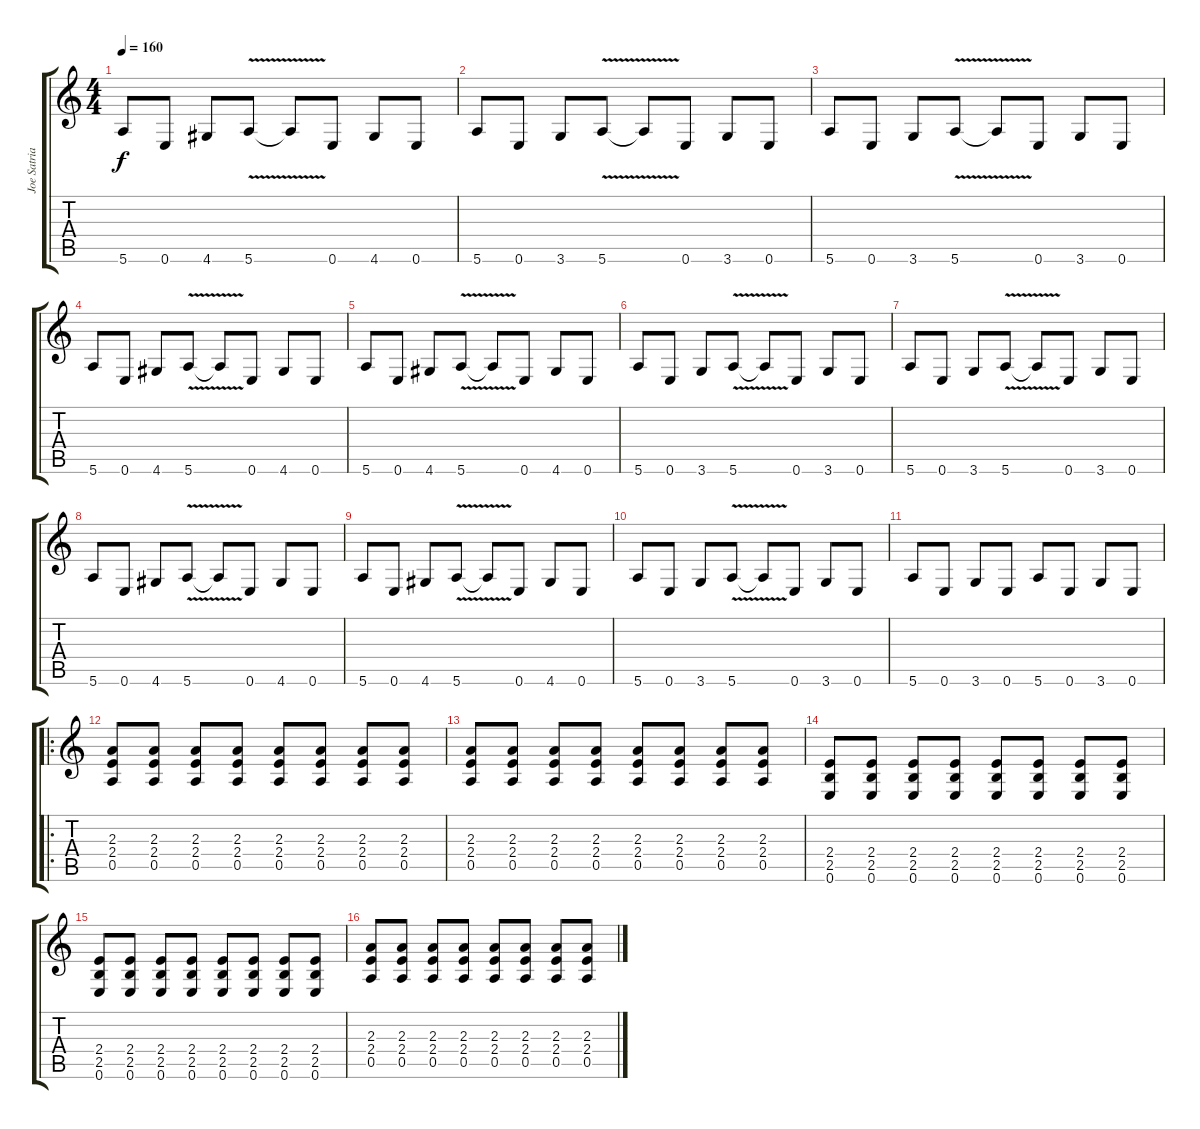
\track ("Joe Satriani rythmique" "Joe Satria") {instrument electricguitarmuted}
\staff {score tabs}
\tuning (E4 B3 G3 D3 A2 E2) {hide}
\ts (4 4)
\tempo 160
\clef g2
\ks c
5.6.8{dy f} 0.6.8 4.6.8 5.6{v}.8 5.6{t}.8 0.6.8 4.6.8 0.6.8 |
5.6.8 0.6.8 3.6.8 5.6{v}.8 5.6{t}.8 0.6.8 3.6.8 0.6.8 |
5.6.8 0.6.8 3.6.8 5.6{v}.8 5.6{t}.8 0.6.8 3.6.8 0.6.8 |
5.6.8 0.6.8 4.6.8 5.6{v}.8 5.6{t}.8 0.6.8 4.6.8 0.6.8 |
5.6.8 0.6.8 4.6.8 5.6{v}.8 5.6{t}.8 0.6.8 4.6.8 0.6.8 |
5.6.8 0.6.8 3.6.8 5.6{v}.8 5.6{t}.8 0.6.8 3.6.8 0.6.8 |
5.6.8 0.6.8 3.6.8 5.6{v}.8 5.6{t}.8 0.6.8 3.6.8 0.6.8 |
5.6.8 0.6.8 4.6.8 5.6{v}.8 5.6{t}.8 0.6.8 4.6.8 0.6.8 |
5.6.8 0.6.8 4.6.8 5.6{v}.8 5.6{t}.8 0.6.8 4.6.8 0.6.8 |
5.6.8 0.6.8 3.6.8 5.6{v}.8 5.6{t}.8 0.6.8 3.6.8 0.6.8 |
5.6.8 0.6.8 3.6.8 0.6.8 5.6.8 0.6.8 3.6.8 0.6.8 |
\ro
(2.3 2.4 0.5).8 (2.3 2.4 0.5).8 (2.3 2.4 0.5).8 (2.3 2.4 0.5).8 (2.3 2.4 0.5).8 (2.3 2.4 0.5).8 (2.3 2.4 0.5).8 (2.3 2.4 0.5).8 |
(2.3 2.4 0.5).8 (2.3 2.4 0.5).8 (2.3 2.4 0.5).8 (2.3 2.4 0.5).8 (2.3 2.4 0.5).8 (2.3 2.4 0.5).8 (2.3 2.4 0.5).8 (2.3 2.4 0.5).8 |
(2.4 2.5 0.6).8 (2.4 2.5 0.6).8 (2.4 2.5 0.6).8 (2.4 2.5 0.6).8 (2.4 2.5 0.6).8 (2.4 2.5 0.6).8 (2.4 2.5 0.6).8 (2.4 2.5 0.6).8 |
(2.4 2.5 0.6).8 (2.4 2.5 0.6).8 (2.4 2.5 0.6).8 (2.4 2.5 0.6).8 (2.4 2.5 0.6).8 (2.4 2.5 0.6).8 (2.4 2.5 0.6).8 (2.4 2.5 0.6).8 |
(2.3 2.4 0.5).8 (2.3 2.4 0.5).8 (2.3 2.4 0.5).8 (2.3 2.4 0.5).8 (2.3 2.4 0.5).8 (2.3 2.4 0.5).8 (2.3 2.4 0.5).8 (2.3 2.4 0.5).8
